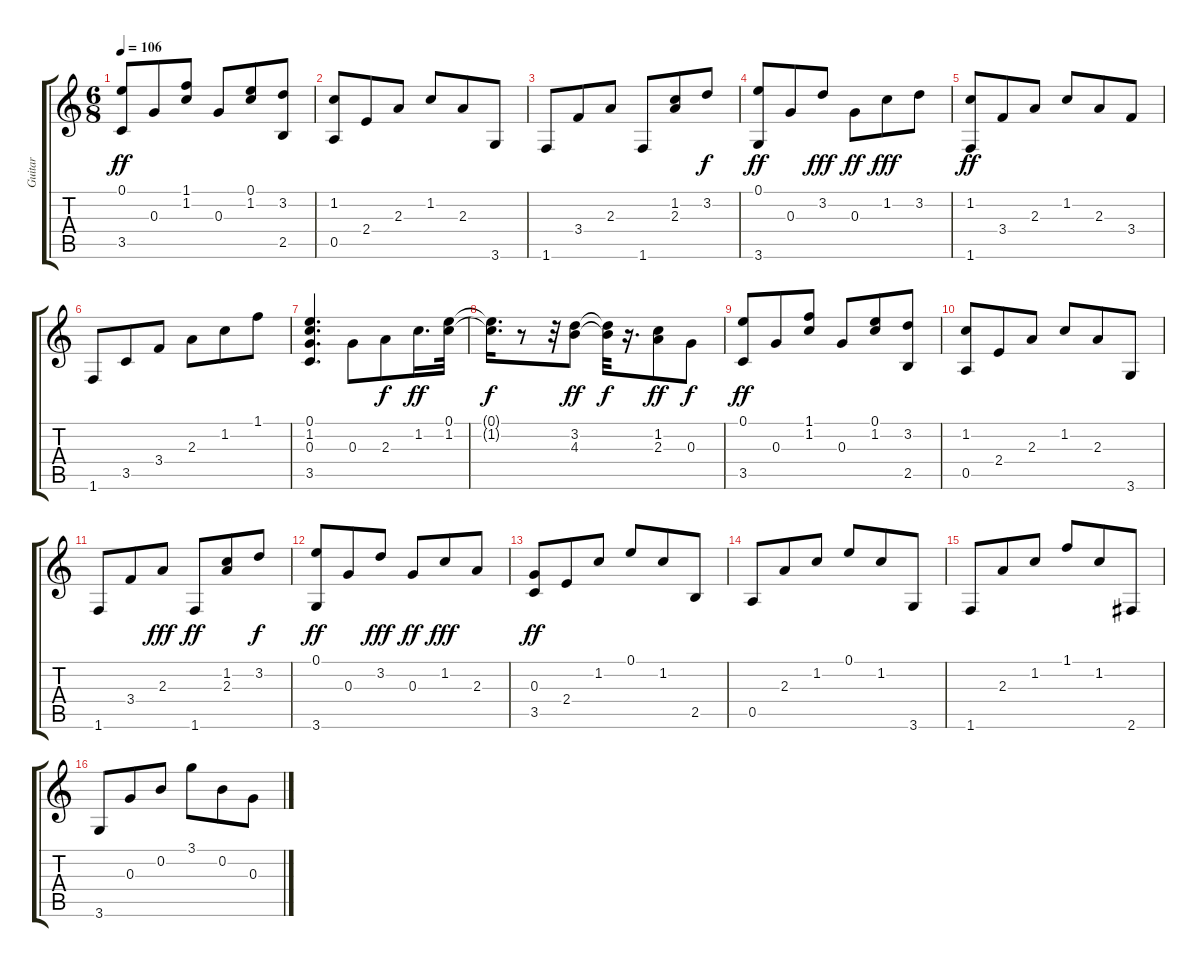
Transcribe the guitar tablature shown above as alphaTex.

\track ("Guitar" "Guitar") {instrument electricguitarjazz}
\staff {score tabs}
\tuning (E4 B3 G3 D3 A2 E2) {hide}
\ts (6 8)
\tempo 106
\clef g2
\ks c
(0.1 3.5).8{dy ff} 0.3.8 (1.1 1.2).8 0.3.8 (0.1 1.2).8 (3.2 2.5).8 |
(1.2 0.5).8 2.4.8 2.3.8 1.2.8 2.3.8 3.6.8 |
1.6.8 3.4.8 2.3.8 1.6.8 (1.2 2.3).8 3.2.8{dy f} |
(0.1 3.6).8{dy ff} 0.3.8 3.2.8{dy fff} 0.3.8{dy ff} 1.2.8{dy fff} 3.2.8 |
(1.2 1.6).8{dy ff} 3.4.8 2.3.8 1.2.8 2.3.8 3.4.8 |
1.6.8 3.5.8 3.4.8 2.3.8 1.2.8 1.1.8 |
(0.1 1.2 0.3 3.5).4{d} 0.3.8 2.3.8{dy f} 1.2.16{d dy ff} (0.1 1.2).32 |
(0.1{t} 1.2{t}).16{d dy f} r.8 r.32 (3.2 4.3).8{dy ff} (3.2{t} 4.3{t}).32{dy f} r.16{d} (1.2 2.3).8{dy ff} 0.3.8{dy f} |
(0.1 3.5).8{dy ff} 0.3.8 (1.1 1.2).8 0.3.8 (0.1 1.2).8 (3.2 2.5).8 |
(1.2 0.5).8 2.4.8 2.3.8 1.2.8 2.3.8 3.6.8 |
1.6.8 3.4.8 2.3.8{dy fff} 1.6.8{dy ff} (1.2 2.3).8 3.2.8{dy f} |
(0.1 3.6).8{dy ff} 0.3.8 3.2.8{dy fff} 0.3.8{dy ff} 1.2.8{dy fff} 2.3.8 |
(0.3 3.5).8{dy ff} 2.4.8 1.2.8 0.1.8 1.2.8 2.5.8 |
0.5.8 2.3.8 1.2.8 0.1.8 1.2.8 3.6.8 |
1.6.8 2.3.8 1.2.8 1.1.8 1.2.8 2.6.8 |
3.6.8 0.3.8 0.2.8 3.1.8 0.2.8 0.3.8
